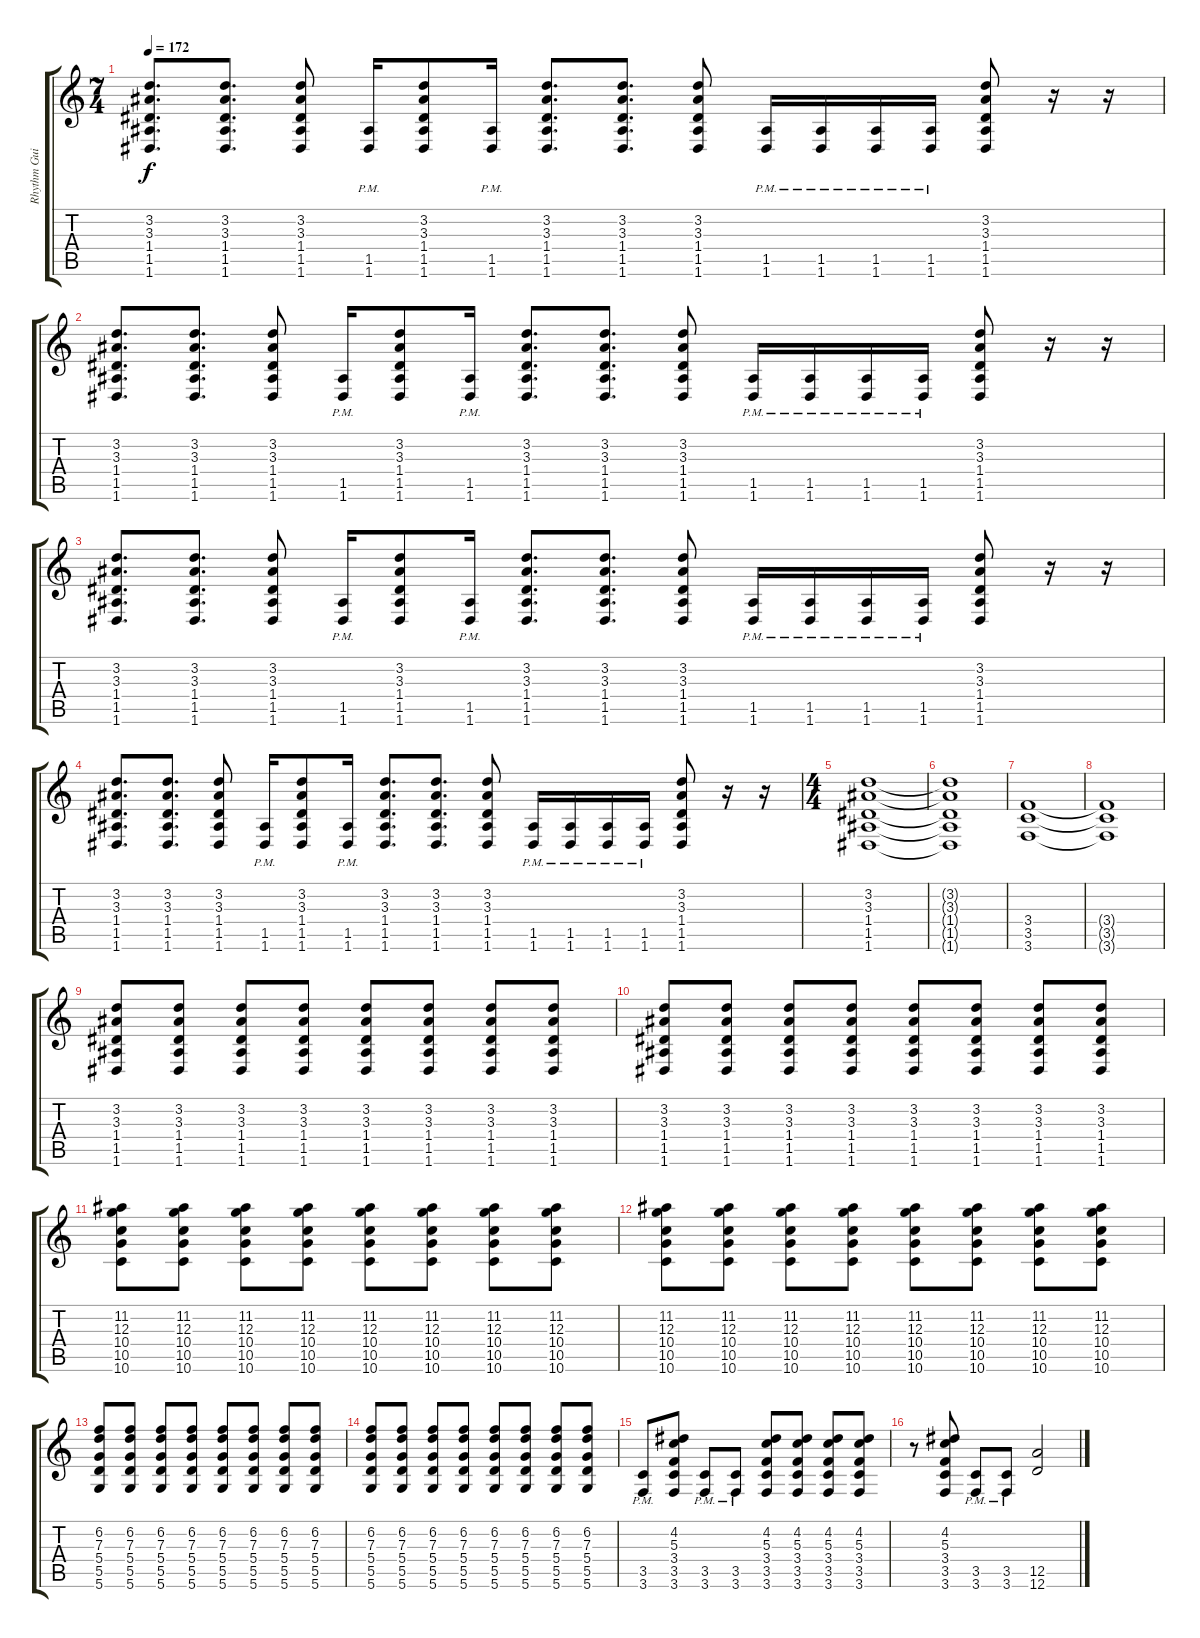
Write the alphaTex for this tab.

\track ("Rhythm Guitar 1" "Rhythm Gui") {instrument distortionguitar}
\staff {score tabs}
\tuning (E4 B3 G3 D3 A2 D2) {hide}
\ts (7 4)
\tempo 172
\clef g2
\ks c
(3.2 3.3 1.4 1.5 1.6).8{d dy f} (3.2 3.3 1.4 1.5 1.6).8{d} (3.2 3.3 1.4 1.5 1.6).8 (1.5{pm} 1.6{pm}).16 (3.2 3.3 1.4 1.5 1.6).8 (1.5{pm} 1.6{pm}).16 (3.2 3.3 1.4 1.5 1.6).8{d} (3.2 3.3 1.4 1.5 1.6).8{d} (3.2 3.3 1.4 1.5 1.6).8 (1.5{pm} 1.6{pm}).16 (1.5{pm} 1.6{pm}).16 (1.5{pm} 1.6{pm}).16 (1.5{pm} 1.6{pm}).16 (3.2 3.3 1.4 1.5 1.6).8 r.16 r.16 |
(3.2 3.3 1.4 1.5 1.6).8{d} (3.2 3.3 1.4 1.5 1.6).8{d} (3.2 3.3 1.4 1.5 1.6).8 (1.5{pm} 1.6{pm}).16 (3.2 3.3 1.4 1.5 1.6).8 (1.5{pm} 1.6{pm}).16 (3.2 3.3 1.4 1.5 1.6).8{d} (3.2 3.3 1.4 1.5 1.6).8{d} (3.2 3.3 1.4 1.5 1.6).8 (1.5{pm} 1.6{pm}).16 (1.5{pm} 1.6{pm}).16 (1.5{pm} 1.6{pm}).16 (1.5{pm} 1.6{pm}).16 (3.2 3.3 1.4 1.5 1.6).8 r.16 r.16 |
(3.2 3.3 1.4 1.5 1.6).8{d} (3.2 3.3 1.4 1.5 1.6).8{d} (3.2 3.3 1.4 1.5 1.6).8 (1.5{pm} 1.6{pm}).16 (3.2 3.3 1.4 1.5 1.6).8 (1.5{pm} 1.6{pm}).16 (3.2 3.3 1.4 1.5 1.6).8{d} (3.2 3.3 1.4 1.5 1.6).8{d} (3.2 3.3 1.4 1.5 1.6).8 (1.5{pm} 1.6{pm}).16 (1.5{pm} 1.6{pm}).16 (1.5{pm} 1.6{pm}).16 (1.5{pm} 1.6{pm}).16 (3.2 3.3 1.4 1.5 1.6).8 r.16 r.16 |
(3.2 3.3 1.4 1.5 1.6).8{d} (3.2 3.3 1.4 1.5 1.6).8{d} (3.2 3.3 1.4 1.5 1.6).8 (1.5{pm} 1.6{pm}).16 (3.2 3.3 1.4 1.5 1.6).8 (1.5{pm} 1.6{pm}).16 (3.2 3.3 1.4 1.5 1.6).8{d} (3.2 3.3 1.4 1.5 1.6).8{d} (3.2 3.3 1.4 1.5 1.6).8 (1.5{pm} 1.6{pm}).16 (1.5{pm} 1.6{pm}).16 (1.5{pm} 1.6{pm}).16 (1.5{pm} 1.6{pm}).16 (3.2 3.3 1.4 1.5 1.6).8 r.16 r.16 |
\ts (4 4)
(3.2 3.3 1.4 1.5 1.6).1 |
(3.2{t} 3.3{t} 1.4{t} 1.5{t} 1.6{t}).1 |
(3.4 3.5 3.6).1 |
(3.4{t} 3.5{t} 3.6{t}).1 |
(3.2 3.3 1.4 1.5 1.6).8 (3.2 3.3 1.4 1.5 1.6).8 (3.2 3.3 1.4 1.5 1.6).8 (3.2 3.3 1.4 1.5 1.6).8 (3.2 3.3 1.4 1.5 1.6).8 (3.2 3.3 1.4 1.5 1.6).8 (3.2 3.3 1.4 1.5 1.6).8 (3.2 3.3 1.4 1.5 1.6).8 |
(3.2 3.3 1.4 1.5 1.6).8 (3.2 3.3 1.4 1.5 1.6).8 (3.2 3.3 1.4 1.5 1.6).8 (3.2 3.3 1.4 1.5 1.6).8 (3.2 3.3 1.4 1.5 1.6).8 (3.2 3.3 1.4 1.5 1.6).8 (3.2 3.3 1.4 1.5 1.6).8 (3.2 3.3 1.4 1.5 1.6).8 |
(11.2 12.3 10.4 10.5 10.6).8 (11.2 12.3 10.4 10.5 10.6).8 (11.2 12.3 10.4 10.5 10.6).8 (11.2 12.3 10.4 10.5 10.6).8 (11.2 12.3 10.4 10.5 10.6).8 (11.2 12.3 10.4 10.5 10.6).8 (11.2 12.3 10.4 10.5 10.6).8 (11.2 12.3 10.4 10.5 10.6).8 |
(11.2 12.3 10.4 10.5 10.6).8 (11.2 12.3 10.4 10.5 10.6).8 (11.2 12.3 10.4 10.5 10.6).8 (11.2 12.3 10.4 10.5 10.6).8 (11.2 12.3 10.4 10.5 10.6).8 (11.2 12.3 10.4 10.5 10.6).8 (11.2 12.3 10.4 10.5 10.6).8 (11.2 12.3 10.4 10.5 10.6).8 |
(6.2 7.3 5.4 5.5 5.6).8 (6.2 7.3 5.4 5.5 5.6).8 (6.2 7.3 5.4 5.5 5.6).8 (6.2 7.3 5.4 5.5 5.6).8 (6.2 7.3 5.4 5.5 5.6).8 (6.2 7.3 5.4 5.5 5.6).8 (6.2 7.3 5.4 5.5 5.6).8 (6.2 7.3 5.4 5.5 5.6).8 |
(6.2 7.3 5.4 5.5 5.6).8 (6.2 7.3 5.4 5.5 5.6).8 (6.2 7.3 5.4 5.5 5.6).8 (6.2 7.3 5.4 5.5 5.6).8 (6.2 7.3 5.4 5.5 5.6).8 (6.2 7.3 5.4 5.5 5.6).8 (6.2 7.3 5.4 5.5 5.6).8 (6.2 7.3 5.4 5.5 5.6).8 |
(3.5{pm} 3.6{pm}).8 (4.2 5.3 3.4 3.5 3.6).8 (3.5{pm} 3.6{pm}).8 (3.5{pm} 3.6{pm}).8 (4.2 5.3 3.4 3.5 3.6).8 (4.2 5.3 3.4 3.5 3.6).8 (4.2 5.3 3.4 3.5 3.6).8 (4.2 5.3 3.4 3.5 3.6).8 |
r.8 (4.2 5.3 3.4 3.5 3.6).8 (3.5{pm} 3.6{pm}).8 (3.5{pm} 3.6{pm}).8 (12.5{ss} 12.6{ss}).2
